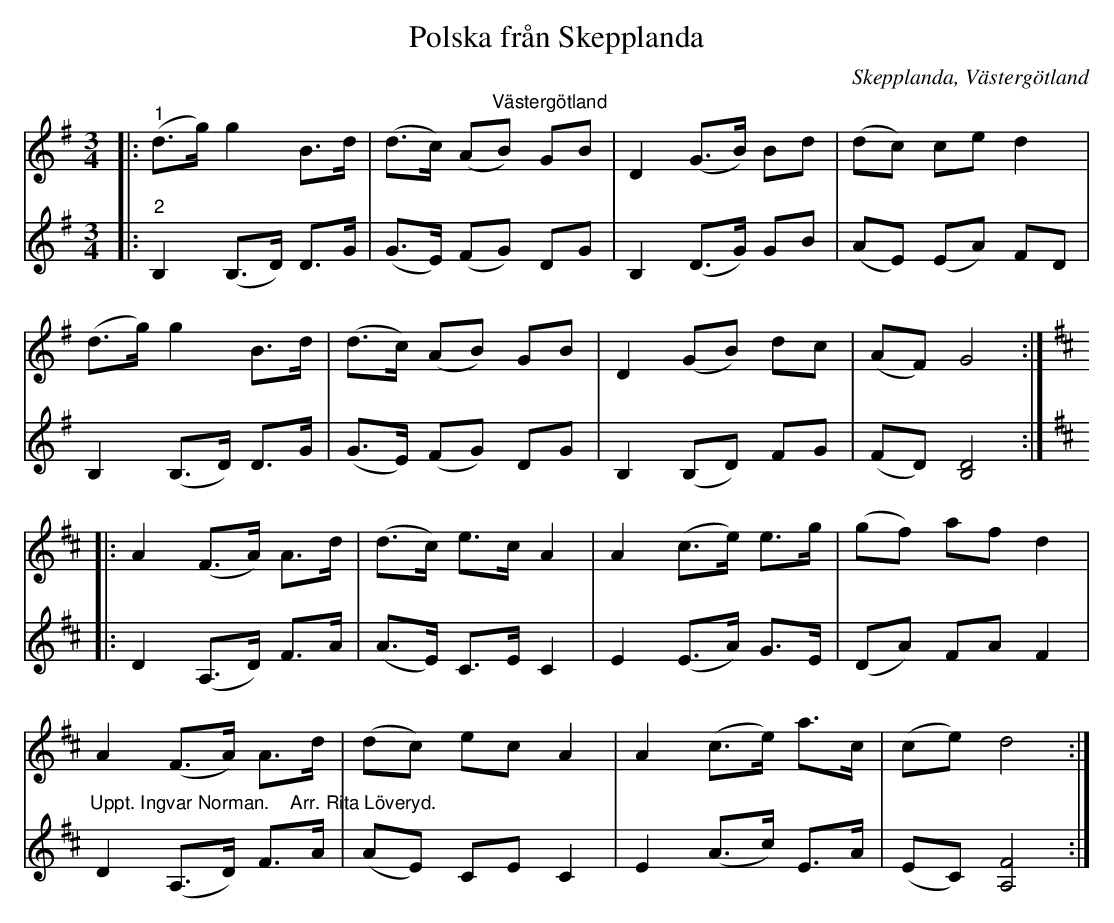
X:1
T:Polska från Skepplanda
O:Skepplanda, Västergötland
L:1/8
M:3/4
K:G
V:1
|:"^1" (d>g) g2 B>d | (d>c) (A"^Västergötland"B) GB | D2 (G>B) Bd | (dc) ce d2 |
(d>g) g2 B>d | (d>c) (AB) GB | D2 (GB) dc | (AF) G4 ::
[K:D] A2 (F>A) A>d | (d>c) e>c A2 | A2 (c>e) e>g | (gf) af d2 |
A2 (F>A) A>d | (dc) ec A2 | A2 (c>e) a>c | (ce) d4 :|
V:2
|:"^2" B,2 (B,>D) D>G | (G>E) (FG) DG | B,2 (D>G) GB | (AE) (EA) FD | B,2 (B,>D) D>G |
(G>E) (FG) DG | B,2 (B,D) FG | (FD) [B,D]4 ::[K:D] D2 (A,>D) F>A | (A>E) C>E C2 | E2 (E>A) G>E |
(DA) FA F2 |"^Uppt. Ingvar Norman.    Arr. Rita Löveryd." D2 (A,>D) F>A | (AE) CE C2 |
E2 (A>c) E>A | (EC) [A,F]4 :|
